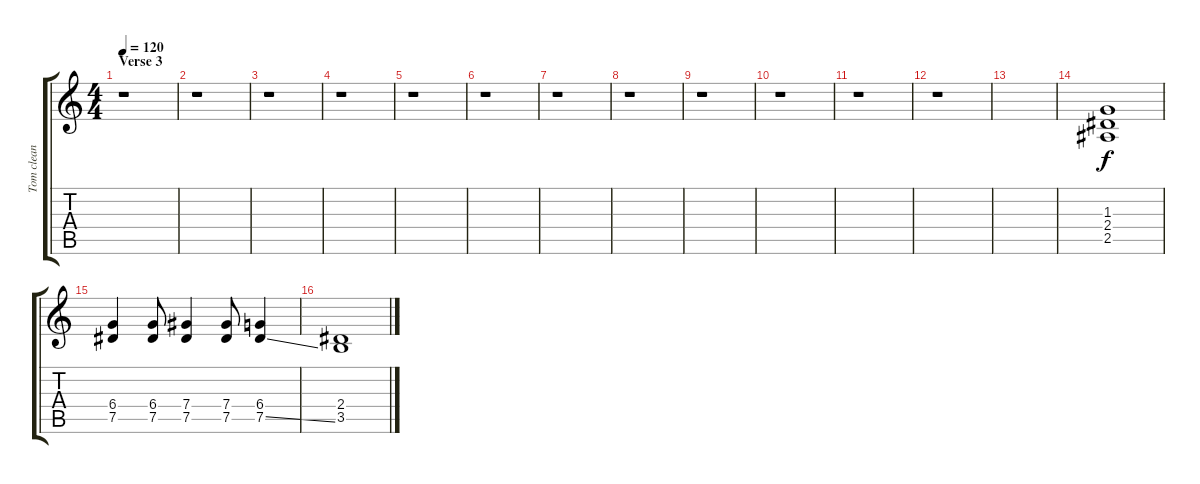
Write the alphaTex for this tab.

\track ("Tom clean" "Tom clean") {instrument acousticguitarsteel}
\staff {score tabs}
\tuning (Eb4 Bb3 Gb3 Db3 Ab2 Eb2) {hide}
\ts (4 4)
\section ("" "Verse 3")
\tempo 120
\clef g2
\ks c
r.1{dy f} |
r.1 |
r.1 |
r.1 |
r.1 |
r.1 |
r.1 |
r.1 |
r.1 |
r.1 |
r.1 |
r.1 |
|
(1.3 2.4 2.5).1 |
(6.4 7.5).4 (6.4 7.5).8 (7.4 7.5).4 (7.4 7.5).8 (6.4 7.5{ss}).4 |
(2.4 3.5).1
